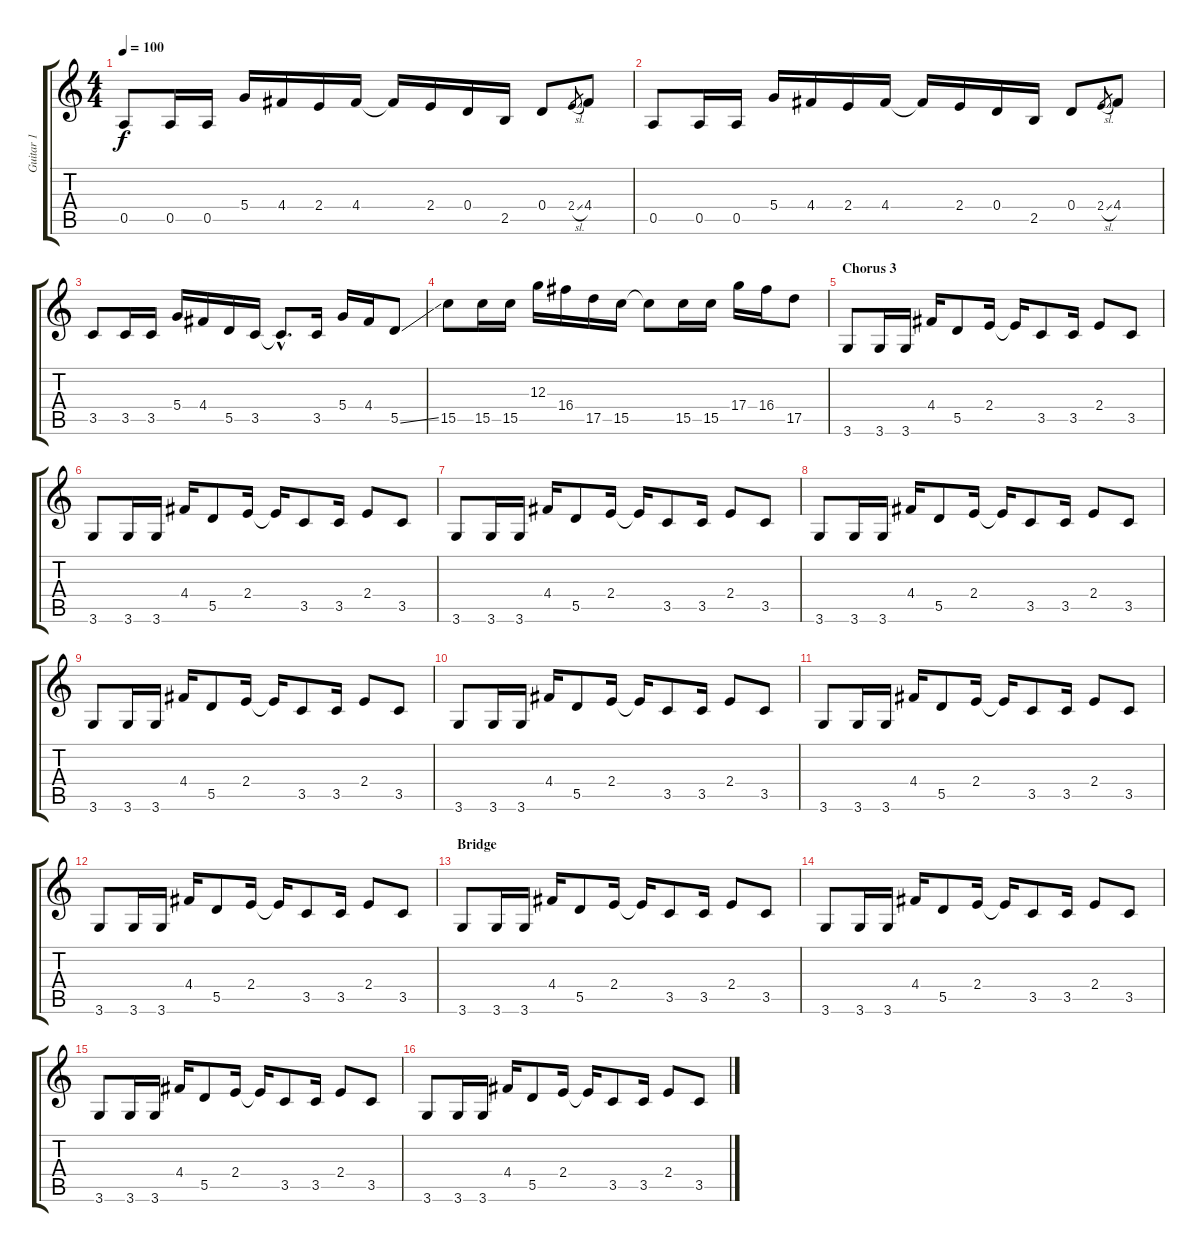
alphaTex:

\track ("Guitar 1" "Guitar 1") {instrument electricguitarjazz}
\staff {score tabs}
\tuning (E4 B3 G3 D3 A2 E2) {hide}
\ts (4 4)
\tempo 100
\clef g2
\ks c
0.5.8{dy f} 0.5.16 0.5.16 5.4.16 4.4.16 2.4.16 4.4.16 4.4{t}.16 2.4.16 0.4.16 2.5.16 0.4.8 2.4{sl}.8{gr} 4.4.8 |
0.5.8 0.5.16 0.5.16 5.4.16 4.4.16 2.4.16 4.4.16 4.4{t}.16 2.4.16 0.4.16 2.5.16 0.4.8 2.4{sl}.8{gr} 4.4.8 |
3.5.8 3.5.16 3.5.16 5.4.16 4.4.16 5.5.16 3.5.16 3.5{hac t}.8{d} 3.5.16 5.4.16 4.4.16 5.5{ss}.8 |
15.5.8 15.5.16 15.5.16 12.3.16 16.4.16 17.5.16 15.5.16 15.5{t}.8 15.5.16 15.5.16 17.4.16 16.4.16 17.5.8 |
\section ("" "Chorus 3")
3.6.8{volume 14 instrument overdrivenguitar} 3.6.16 3.6.16 4.4.16 5.5.8 2.4.16 2.4{t}.16 3.5.8 3.5.16 2.4.8 3.5.8 |
3.6.8{volume 14 instrument overdrivenguitar} 3.6.16 3.6.16 4.4.16 5.5.8 2.4.16 2.4{t}.16 3.5.8 3.5.16 2.4.8 3.5.8 |
3.6.8{volume 14 instrument overdrivenguitar} 3.6.16 3.6.16 4.4.16 5.5.8 2.4.16 2.4{t}.16 3.5.8 3.5.16 2.4.8 3.5.8 |
3.6.8{volume 14 instrument overdrivenguitar} 3.6.16 3.6.16 4.4.16 5.5.8 2.4.16 2.4{t}.16 3.5.8 3.5.16 2.4.8 3.5.8 |
3.6.8{volume 14 instrument overdrivenguitar} 3.6.16 3.6.16 4.4.16 5.5.8 2.4.16 2.4{t}.16 3.5.8 3.5.16 2.4.8 3.5.8 |
3.6.8{volume 14 instrument overdrivenguitar} 3.6.16 3.6.16 4.4.16 5.5.8 2.4.16 2.4{t}.16 3.5.8 3.5.16 2.4.8 3.5.8 |
3.6.8{volume 14 instrument overdrivenguitar} 3.6.16 3.6.16 4.4.16 5.5.8 2.4.16 2.4{t}.16 3.5.8 3.5.16 2.4.8 3.5.8 |
3.6.8{volume 14 instrument overdrivenguitar} 3.6.16 3.6.16 4.4.16 5.5.8 2.4.16 2.4{t}.16 3.5.8 3.5.16 2.4.8 3.5.8 |
\section ("" "Bridge")
3.6.8{volume 14 instrument overdrivenguitar} 3.6.16 3.6.16 4.4.16 5.5.8 2.4.16 2.4{t}.16 3.5.8 3.5.16 2.4.8 3.5.8 |
3.6.8{volume 14 instrument overdrivenguitar} 3.6.16 3.6.16 4.4.16 5.5.8 2.4.16 2.4{t}.16 3.5.8 3.5.16 2.4.8 3.5.8 |
3.6.8{volume 14 instrument overdrivenguitar} 3.6.16 3.6.16 4.4.16 5.5.8 2.4.16 2.4{t}.16 3.5.8 3.5.16 2.4.8 3.5.8 |
3.6.8{volume 14 instrument overdrivenguitar} 3.6.16 3.6.16 4.4.16 5.5.8 2.4.16 2.4{t}.16 3.5.8 3.5.16 2.4.8 3.5.8
